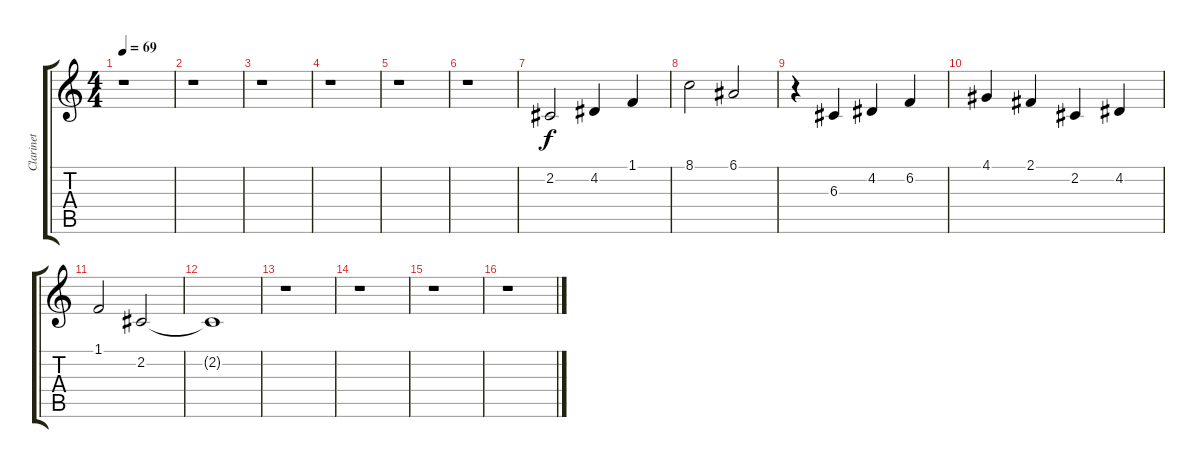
\track ("Clarinet" "Clarinet") {instrument clarinet}
\staff {score tabs}
\tuning (E4 B3 G3 D3 A2 E2) {hide}
\ts (4 4)
\tempo 69
\clef g2
\ks c
r.1{dy f instrument clarinet} |
r.1 |
r.1 |
r.1 |
r.1 |
r.1 |
2.2.2{volume 12 balance 6 instrument clarinet} 4.2.4 1.1.4 |
8.1.2 6.1.2 |
r.4 6.3.4 4.2.4 6.2.4 |
4.1.4 2.1.4 2.2.4 4.2.4 |
1.1.2 2.2.2 |
2.2{t}.1 |
r.1 |
r.1 |
r.1 |
r.1
